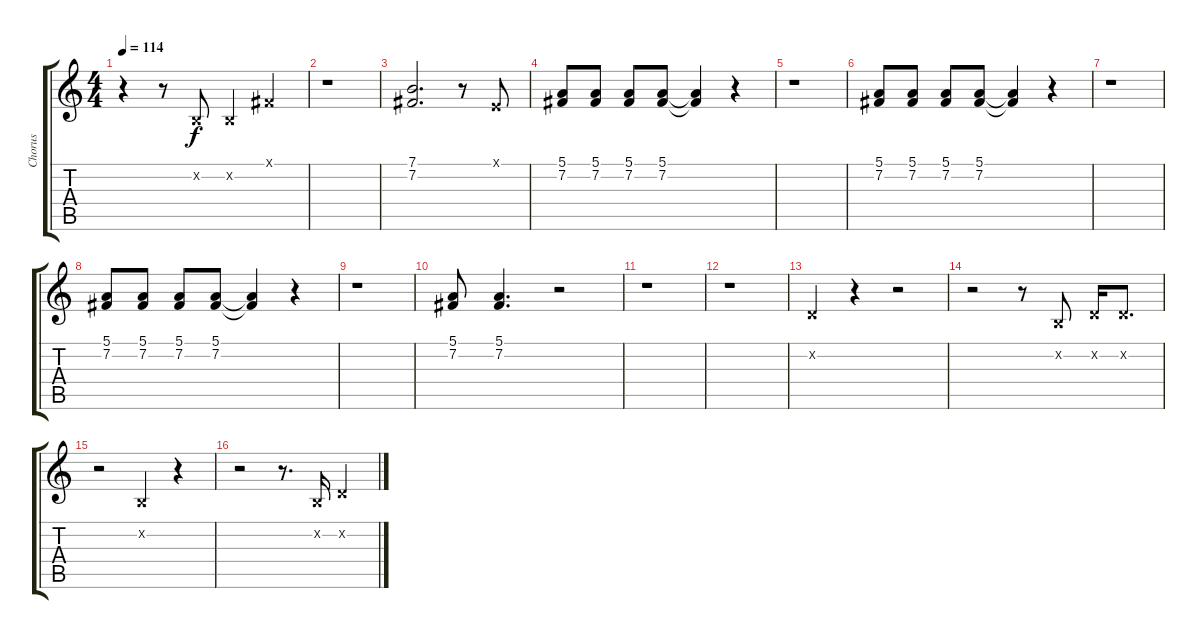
\track ("Chorus" "Chorus") {instrument lead1square}
\staff {score tabs}
\tuning (E4 B3 G3 D3 A2 E2) {hide}
\ts (4 4)
\tempo 114
\clef g2
\ks c
r.4{dy f} r.8 0.2{x}.8 0.2{x}.4 2.1{x}.4 |
r.1 |
(7.1 7.2).2{d} r.8 0.1{x}.8 |
(5.1 7.2).8 (5.1 7.2).8 (5.1 7.2).8 (5.1 7.2).8 (5.1{t} 7.2{t}).4 r.4 |
r.1 |
(5.1 7.2).8 (5.1 7.2).8 (5.1 7.2).8 (5.1 7.2).8 (5.1{t} 7.2{t}).4 r.4 |
r.1 |
(5.1 7.2).8 (5.1 7.2).8 (5.1 7.2).8 (5.1 7.2).8 (5.1{t} 7.2{t}).4 r.4 |
r.1 |
(5.1 7.2).8 (5.1 7.2).4{d} r.2 |
r.1 |
r.1 |
3.2{x}.4 r.4 r.2 |
r.2 r.8 0.2{x}.8 3.2{x}.16 3.2{x}.8{d} |
r.2 0.2{x}.4 r.4 |
r.2 r.8{d} 0.2{x}.16 3.2{x}.4
